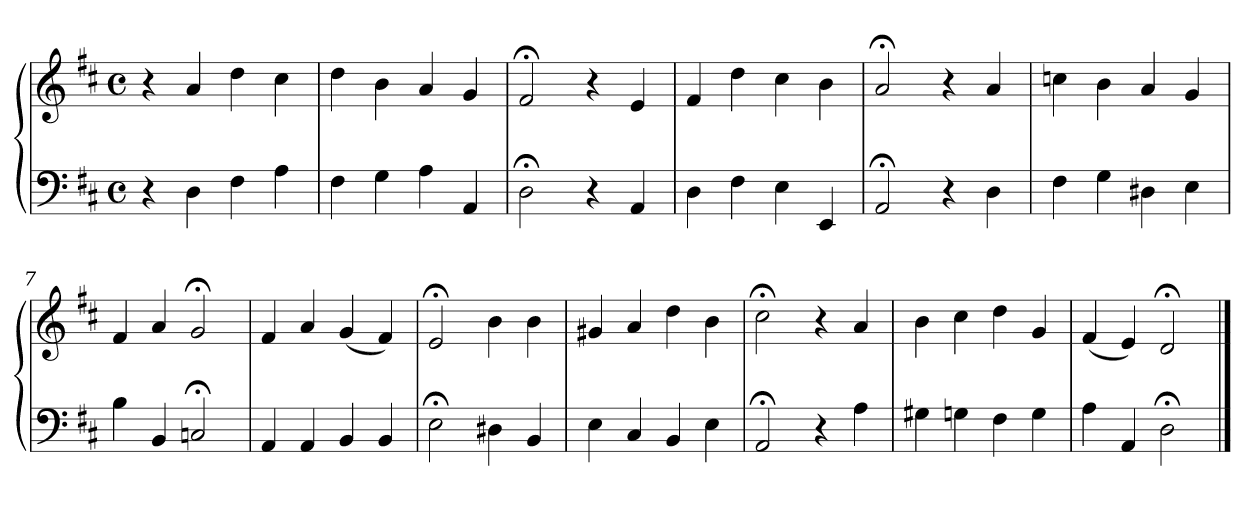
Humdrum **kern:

**kern	**kern
*part1	*part1
*staff2	*staff1
*clefF4	*clefG2
*k[f#c#]	*k[f#c#]
*M4/4	*M4/4
*met(c)	*met(c)
=1	=1
4r	4r
4D	4a
4F#	4dd
4A	4cc#
=2	=2
4F#	4dd
4G	4b
4A	4a
4AA	4g
=3	=3
2D;<	2f#;<
4r	4r
4AA	4e
=4	=4
4D	4f#
4F#	4dd
4E	4cc#
4EE	4b
=5	=5
2AA;<	2a;<
4r	4r
4D	4a
=6	=6
4F#	4ccn
4G	4b
4D#X	4a
4E	4g
=7	=7
4B	4f#
4BB	4a
2Cn;<	2g;<
=8	=8
4AA	4f#
4AA	4a
4BB	(4g
4BB	4f#)
!!LO:LB:g=z
=9	=9
2E;<	2e;<
4D#X	4b
4BB	4b
=10	=10
4E	4g#X
4C#	4a
4BB	4dd
4E	4b
=11	=11
2AA;<	2cc#;<
4r	4r
4A	4a
=12	=12
4G#X	4b
4Gn	4cc#
4F#	4dd
4G	4g
=13	=13
4A	(4f#
4AA	4e)
2D;<	2d;<
==	==
*-	*-
